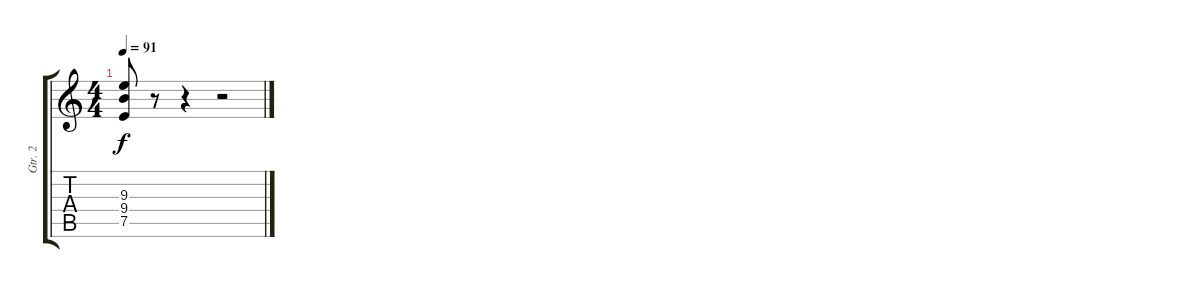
\track ("Gtr. 2" "Gtr. 2") {instrument overdrivenguitar}
\staff {score tabs}
\tuning (E4 B3 G3 D3 A2 E2) {hide}
\ts (4 4)
\tempo 91
\clef g2
\ks c
(9.3 9.4 7.5).8{dy f} r.8 r.4 r.2
